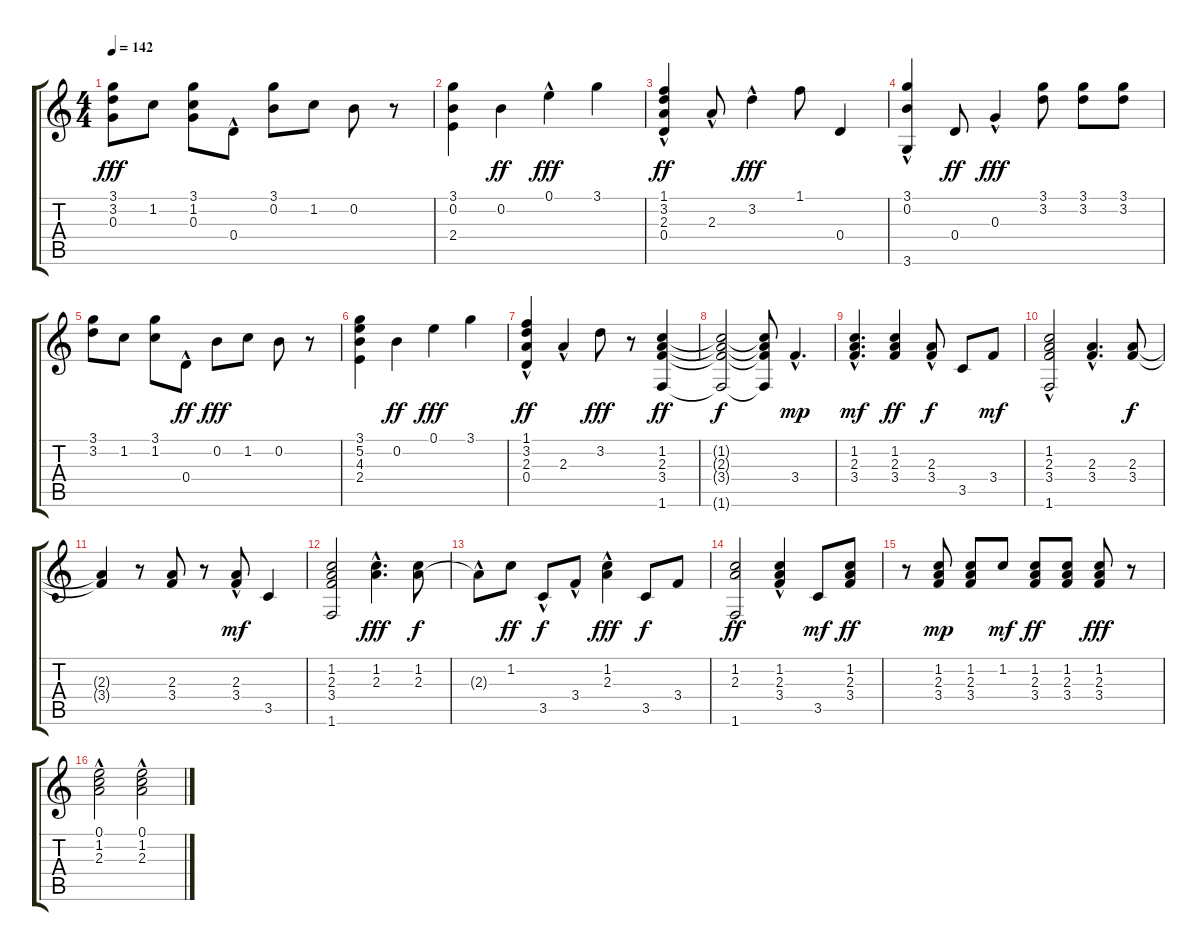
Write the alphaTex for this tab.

\track "" {instrument electricguitarmuted}
\staff {score tabs}
\tuning (E4 B3 G3 D3 A2 E2) {hide}
\ts (4 4)
\tempo 142
\clef g2
\ks c
(3.1 3.2 0.3).8{dy fff} 1.2.8 (3.1 1.2 0.3).8 0.4{hac}.8 (3.1 0.2).8 1.2.8 0.2.8 r.8 |
(3.1 0.2 2.4).4 0.2.4{dy ff} 0.1{hac}.4{dy fff} 3.1.4 |
(1.1 3.2{hac} 2.3 0.4{hac}).4{dy ff} 2.3{hac}.8 3.2{hac}.4{dy fff} 1.1.8 0.4.4 |
(3.1 0.2{hac} 3.6).4 0.4.8{dy ff} 0.3{hac}.4{dy fff} (3.1 3.2).8 (3.1 3.2).8 (3.1 3.2).8 |
(3.1 3.2).8 1.2.8 (3.1 1.2).8 0.4{hac}.8{dy ff} 0.2.8{dy fff} 1.2.8 0.2.8 r.8 |
(3.1 5.2 4.3 2.4).4 0.2.4{dy ff} 0.1.4{dy fff} 3.1.4 |
(1.1 3.2 2.3 0.4{hac}).4{dy ff} 2.3{hac}.4 3.2.8{dy fff} r.8 (1.2 2.3 3.4 1.6).4{dy ff} |
(1.2{t} 2.3{t} 3.4{t} 1.6{t}).2{dy f} (1.2{t} 2.3{t} 3.4{t} 1.6{t}).8 3.4{hac}.4{d dy mp} |
(1.2{hac} 2.3{hac} 3.4).4{d dy mf} (1.2 2.3 3.4).4{dy ff} (2.3{hac} 3.4).8{dy f} 3.5.8 3.4.8{dy mf} |
(1.2 2.3{hac} 3.4{hac} 1.6).2 (2.3{hac} 3.4{hac}).4{d} (2.3 3.4).8{dy f} |
(2.3{t} 3.4{t}).4 r.8 (2.3 3.4).8 r.8 (2.3{hac} 3.4).8{dy mf} 3.5.4 |
(1.2 2.3 3.4 1.6).2 (1.2{hac} 2.3{hac}).4{d dy fff} (1.2 2.3).8{dy f} |
2.3{hac t}.8 1.2.8{dy ff} 3.5{hac}.8{dy f} 3.4{hac}.8 (1.2{hac} 2.3).4{dy fff} 3.5.8{dy f} 3.4.8 |
(1.2 2.3 1.6).2{dy ff} (1.2 2.3{hac} 3.4).4 3.5.8{dy mf} (1.2 2.3 3.4).8{dy ff} |
r.8 (1.2 2.3 3.4).8{dy mp} (1.2 2.3 3.4).8 1.2.8{dy mf} (1.2 2.3 3.4).8{dy ff} (1.2 2.3 3.4).8 (1.2 2.3 3.4).8{dy fff} r.8 |
(0.1{hac} 1.2 2.3{hac}).2 (0.1 1.2 2.3{hac}).2
